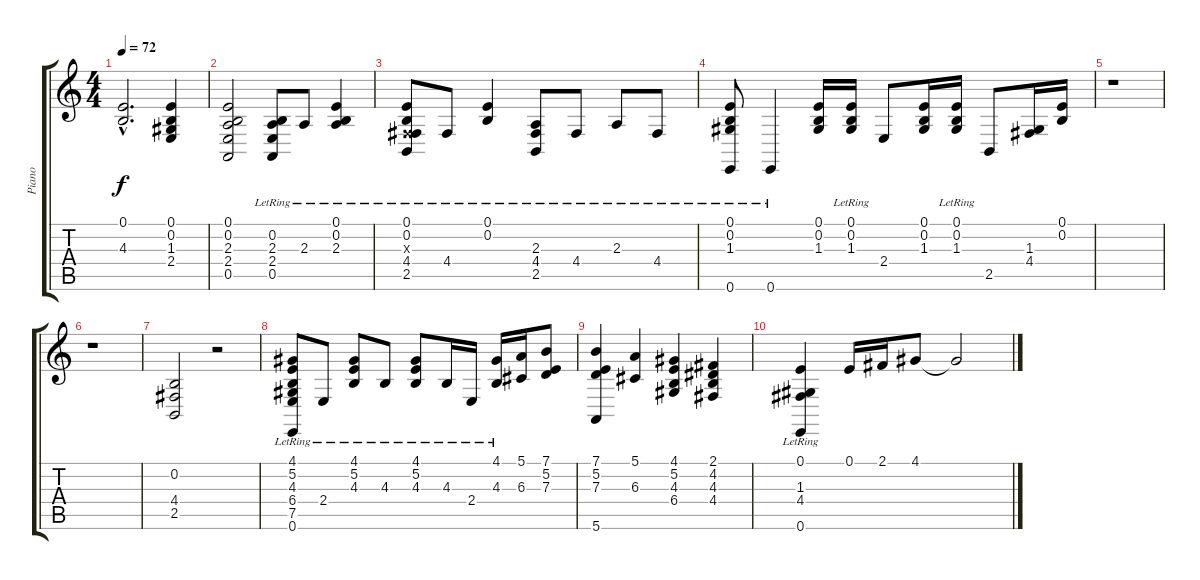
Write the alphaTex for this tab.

\track ("Piano" "Piano") {instrument electricgrandpiano}
\staff {score tabs}
\tuning (E4 B3 G3 D3 A2 E2) {hide}
\ts (4 4)
\tempo 72
\clef g2
\ks c
(0.1{hac} 4.3{hac}).2{d dy f} (0.1 0.2 1.3 2.4).4 |
(0.1 0.2 2.3 2.4 0.5).2 (0.2{lr} 2.3{lr} 2.4{lr} 0.5{lr}).8 2.3{lr}.8 (0.1{lr} 0.2{lr} 2.3{lr}).4 |
(0.1{lr} 0.2{lr} -1.3{x} 4.4{lr} 2.5{lr}).8 4.4{lr}.8 (0.1{lr} 0.2{lr}).4 (2.3{lr} 4.4{lr} 2.5{lr}).8 4.4{lr}.8 2.3{lr}.8 4.4{lr}.8 |
(0.1 0.2 1.3 0.6{lr}).8 0.6{lr}.4 (0.1 0.2 1.3).16 (0.1{lr} 0.2{lr} 1.3{lr}).16 2.4.8 (0.1 0.2 1.3).16 (0.1{lr} 0.2{lr} 1.3{lr}).16 2.5.8 (1.3 4.4).16 (0.1 0.2).16 |
r.1 |
r.1 |
(0.2 4.4 2.5).2 r.2 |
(4.1{lr} 5.2{lr} 4.3{lr} 6.4{lr} 7.5{lr} 0.6{lr}).8 2.4{lr}.8 (4.1{lr} 5.2{lr} 4.3{lr}).8 4.3{lr}.8 (4.1{lr} 5.2{lr} 4.3{lr}).8 4.3{lr}.16 2.4{lr}.16 (4.1{lr} 4.3{lr}).16 (5.1 6.3).16 (7.1 5.2 7.3).8 |
(7.1 5.2 7.3 5.6).4 (5.1 6.3).4 (4.1 5.2 4.3 6.4).4 (2.1 4.2 4.3 4.4).4 |
(0.1 1.3 4.4 0.6{lr}).4 0.1.16 2.1.16 4.1.8 4.1{t}.2
